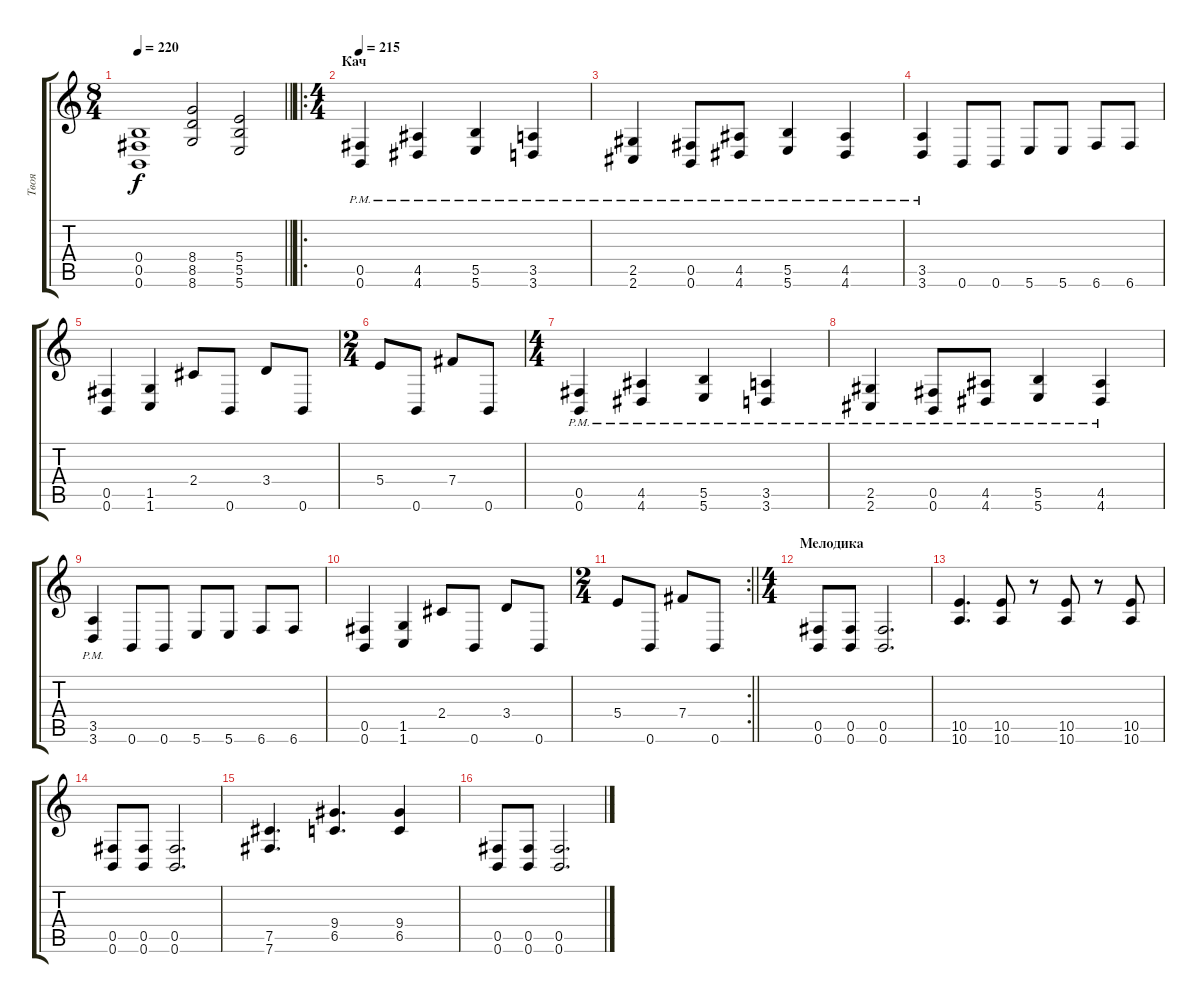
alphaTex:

\track ("Твоя" "Твоя") {instrument distortionguitar}
\staff {score tabs}
\tuning (Db4 Ab3 E3 B2 Gb2 B1) {hide}
\ts (8 4)
\tempo 220
\clef g2
\barLineRight lightlight
\ks c
(0.4 0.5 0.6).1{dy f} (8.4 8.5 8.6).2 (5.4 5.5 5.6).2 |
\ro
\ts (4 4)
\section ("" "Кач")
\tempo 215
(0.5{pm} 0.6{pm}).4 (4.5{pm} 4.6{pm}).4 (5.5{pm} 5.6{pm}).4 (3.5{pm} 3.6{pm}).4 |
(2.5{pm} 2.6{pm}).4 (0.5{pm} 0.6{pm}).8 (4.5{pm} 4.6{pm}).8 (5.5{pm} 5.6{pm}).4 (4.5{pm} 4.6{pm}).4 |
(3.5 3.6{pm}).4 0.6.8 0.6.8 5.6.8 5.6.8 6.6.8 6.6.8 |
(0.5 0.6).4 (1.5 1.6).4 2.4.8 0.6.8 3.4.8 0.6.8 |
\ts (2 4)
5.4.8 0.6.8 7.4.8 0.6.8 |
\ts (4 4)
(0.5{pm} 0.6{pm}).4 (4.5{pm} 4.6{pm}).4 (5.5{pm} 5.6{pm}).4 (3.5{pm} 3.6{pm}).4 |
(2.5{pm} 2.6{pm}).4 (0.5{pm} 0.6{pm}).8 (4.5{pm} 4.6{pm}).8 (5.5{pm} 5.6{pm}).4 (4.5{pm} 4.6{pm}).4 |
(3.5 3.6{pm}).4 0.6.8 0.6.8 5.6.8 5.6.8 6.6.8 6.6.8 |
(0.5 0.6).4 (1.5 1.6).4 2.4.8 0.6.8 3.4.8 0.6.8 |
\rc 2
\ts (2 4)
\barLineRight lightlight
5.4.8 0.6.8 7.4.8 0.6.8 |
\ts (4 4)
\section ("" "Мелодика")
(0.5 0.6).8 (0.5 0.6).8 (0.5 0.6).2{d} |
(10.5 10.6).4{d} (10.5 10.6).8 r.8 (10.5 10.6).8 r.8 (10.5 10.6).8 |
(0.5 0.6).8 (0.5 0.6).8 (0.5 0.6).2{d} |
(7.5 7.6).4{d} (9.4 6.5).4{d} (9.4 6.5).4 |
(0.5 0.6).8 (0.5 0.6).8 (0.5 0.6).2{d}
